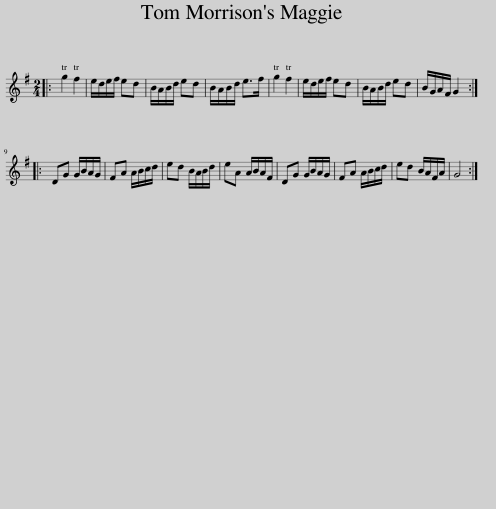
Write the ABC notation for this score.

X:1
L:1/8
M:2/4
I:linebreak $
K:G
V:1 treble
V:1
|: g2 f2 | e/d/e/f/ ed | B/A/B/d/ ed | B/A/B/d/ e>f | g2 f2 | %5
 e/d/e/f/ ed | B/A/B/d/ ed | B/G/A/F/ G2 ::$ DG G/B/A/G/ | FA A/B/c/d/ | %10
 ed B/A/B/d/ | eA A/B/A/F/ | DG G/B/A/G/ | FA A/B/c/d/ | ed B/A/F/A/ | %15
 G4 :| %16
